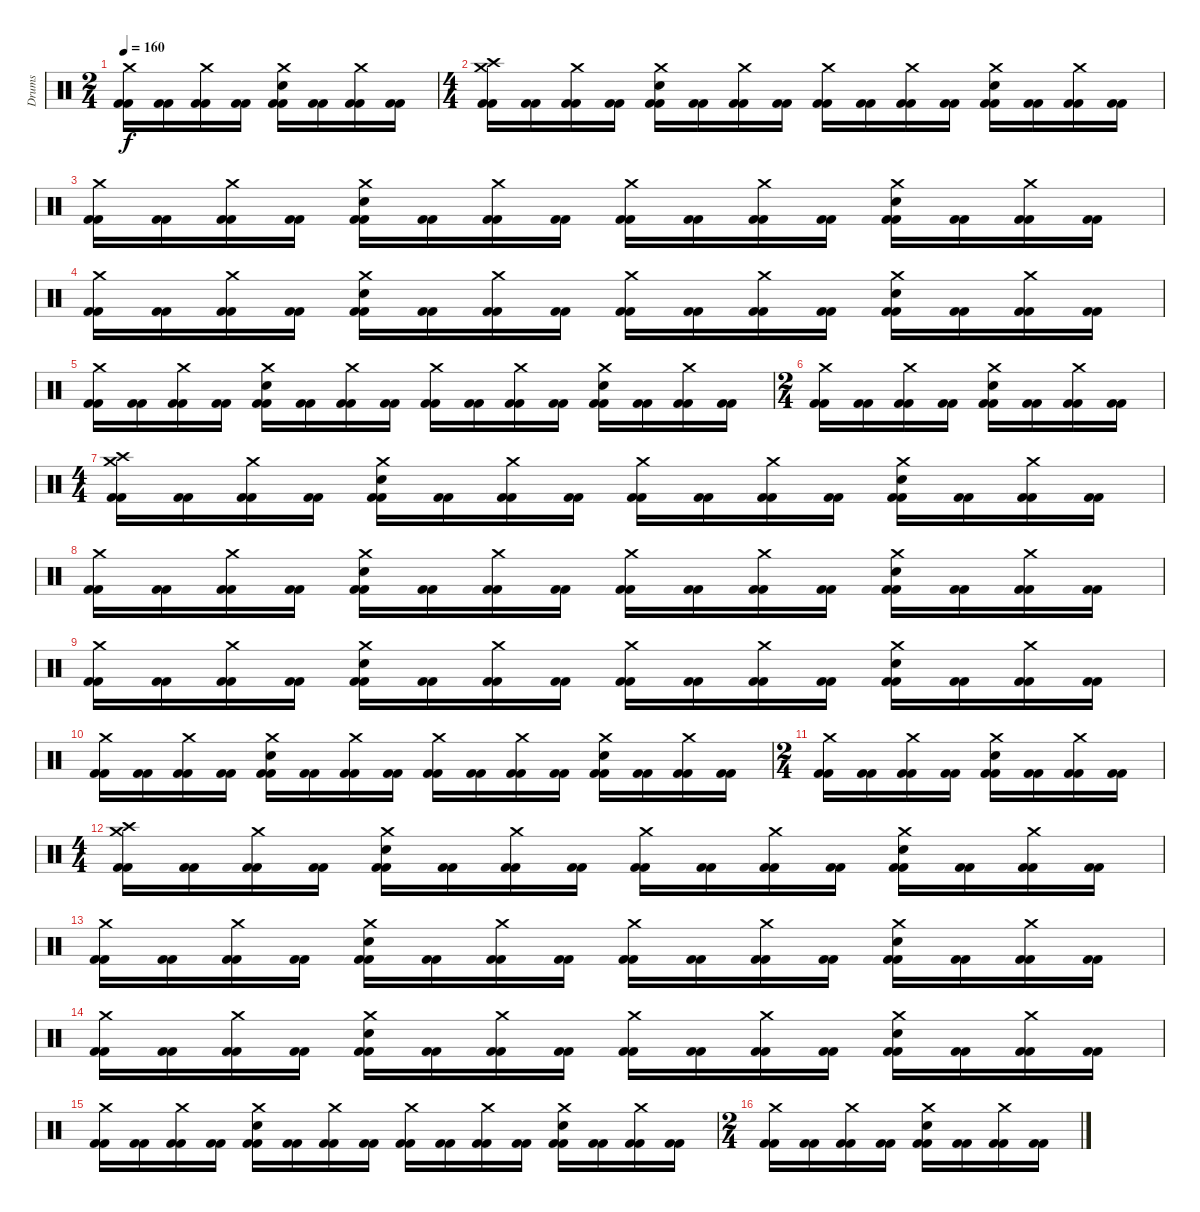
\track ("Drums" "Drums") {instrument percussion}
\staff {score}
\articulation defaults
\ts (2 4)
\tempo 160
\clef neutral
\ks c
("Kick (hit) 2" "Crash medium (hit)" "Kick (hit) 2").16{dy f} ("Kick (hit) 2" "Kick (hit) 2").16 ("Kick (hit) 2" "Crash medium (hit)" "Kick (hit) 2").16 ("Kick (hit) 2" "Kick (hit) 2").16 ("Kick (hit) 2" "Crash medium (hit)" "Electric Snare (hit)" "Kick (hit) 2").16 ("Kick (hit) 2" "Kick (hit) 2").16 ("Kick (hit) 2" "Crash medium (hit)" "Kick (hit) 2").16 ("Kick (hit) 2" "Kick (hit) 2").16 |
\ts (4 4)
("Kick (hit) 2" "Crash medium (hit)" "Crash high (hit)" "Kick (hit) 2").16 ("Kick (hit) 2" "Kick (hit) 2").16 ("Kick (hit) 2" "Crash medium (hit)" "Kick (hit) 2").16 ("Kick (hit) 2" "Kick (hit) 2").16 ("Kick (hit) 2" "Crash medium (hit)" "Electric Snare (hit)" "Kick (hit) 2").16 ("Kick (hit) 2" "Kick (hit) 2").16 ("Kick (hit) 2" "Crash medium (hit)" "Kick (hit) 2").16 ("Kick (hit) 2" "Kick (hit) 2").16 ("Kick (hit) 2" "Crash medium (hit)" "Kick (hit) 2").16 ("Kick (hit) 2" "Kick (hit) 2").16 ("Kick (hit) 2" "Crash medium (hit)" "Kick (hit) 2").16 ("Kick (hit) 2" "Kick (hit) 2").16 ("Kick (hit) 2" "Crash medium (hit)" "Electric Snare (hit)" "Kick (hit) 2").16 ("Kick (hit) 2" "Kick (hit) 2").16 ("Kick (hit) 2" "Crash medium (hit)" "Kick (hit) 2").16 ("Kick (hit) 2" "Kick (hit) 2").16 |
("Kick (hit) 2" "Crash medium (hit)" "Kick (hit) 2").16 ("Kick (hit) 2" "Kick (hit) 2").16 ("Kick (hit) 2" "Crash medium (hit)" "Kick (hit) 2").16 ("Kick (hit) 2" "Kick (hit) 2").16 ("Kick (hit) 2" "Crash medium (hit)" "Electric Snare (hit)" "Kick (hit) 2").16 ("Kick (hit) 2" "Kick (hit) 2").16 ("Kick (hit) 2" "Crash medium (hit)" "Kick (hit) 2").16 ("Kick (hit) 2" "Kick (hit) 2").16 ("Kick (hit) 2" "Crash medium (hit)" "Kick (hit) 2").16 ("Kick (hit) 2" "Kick (hit) 2").16 ("Kick (hit) 2" "Crash medium (hit)" "Kick (hit) 2").16 ("Kick (hit) 2" "Kick (hit) 2").16 ("Kick (hit) 2" "Crash medium (hit)" "Electric Snare (hit)" "Kick (hit) 2").16 ("Kick (hit) 2" "Kick (hit) 2").16 ("Kick (hit) 2" "Crash medium (hit)" "Kick (hit) 2").16 ("Kick (hit) 2" "Kick (hit) 2").16 |
("Kick (hit) 2" "Crash medium (hit)" "Kick (hit) 2").16 ("Kick (hit) 2" "Kick (hit) 2").16 ("Kick (hit) 2" "Crash medium (hit)" "Kick (hit) 2").16 ("Kick (hit) 2" "Kick (hit) 2").16 ("Kick (hit) 2" "Crash medium (hit)" "Electric Snare (hit)" "Kick (hit) 2").16 ("Kick (hit) 2" "Kick (hit) 2").16 ("Kick (hit) 2" "Crash medium (hit)" "Kick (hit) 2").16 ("Kick (hit) 2" "Kick (hit) 2").16 ("Kick (hit) 2" "Crash medium (hit)" "Kick (hit) 2").16 ("Kick (hit) 2" "Kick (hit) 2").16 ("Kick (hit) 2" "Crash medium (hit)" "Kick (hit) 2").16 ("Kick (hit) 2" "Kick (hit) 2").16 ("Kick (hit) 2" "Crash medium (hit)" "Electric Snare (hit)" "Kick (hit) 2").16 ("Kick (hit) 2" "Kick (hit) 2").16 ("Kick (hit) 2" "Crash medium (hit)" "Kick (hit) 2").16 ("Kick (hit) 2" "Kick (hit) 2").16 |
("Kick (hit) 2" "Crash medium (hit)" "Kick (hit) 2").16 ("Kick (hit) 2" "Kick (hit) 2").16 ("Kick (hit) 2" "Crash medium (hit)" "Kick (hit) 2").16 ("Kick (hit) 2" "Kick (hit) 2").16 ("Kick (hit) 2" "Crash medium (hit)" "Electric Snare (hit)" "Kick (hit) 2").16 ("Kick (hit) 2" "Kick (hit) 2").16 ("Kick (hit) 2" "Crash medium (hit)" "Kick (hit) 2").16 ("Kick (hit) 2" "Kick (hit) 2").16 ("Kick (hit) 2" "Crash medium (hit)" "Kick (hit) 2").16 ("Kick (hit) 2" "Kick (hit) 2").16 ("Kick (hit) 2" "Crash medium (hit)" "Kick (hit) 2").16 ("Kick (hit) 2" "Kick (hit) 2").16 ("Kick (hit) 2" "Crash medium (hit)" "Electric Snare (hit)" "Kick (hit) 2").16 ("Kick (hit) 2" "Kick (hit) 2").16 ("Kick (hit) 2" "Crash medium (hit)" "Kick (hit) 2").16 ("Kick (hit) 2" "Kick (hit) 2").16 |
\ts (2 4)
("Kick (hit) 2" "Crash medium (hit)" "Kick (hit) 2").16 ("Kick (hit) 2" "Kick (hit) 2").16 ("Kick (hit) 2" "Crash medium (hit)" "Kick (hit) 2").16 ("Kick (hit) 2" "Kick (hit) 2").16 ("Kick (hit) 2" "Crash medium (hit)" "Electric Snare (hit)" "Kick (hit) 2").16 ("Kick (hit) 2" "Kick (hit) 2").16 ("Kick (hit) 2" "Crash medium (hit)" "Kick (hit) 2").16 ("Kick (hit) 2" "Kick (hit) 2").16 |
\ts (4 4)
("Kick (hit) 2" "Crash medium (hit)" "Crash high (hit)" "Kick (hit) 2").16 ("Kick (hit) 2" "Kick (hit) 2").16 ("Kick (hit) 2" "Crash medium (hit)" "Kick (hit) 2").16 ("Kick (hit) 2" "Kick (hit) 2").16 ("Kick (hit) 2" "Crash medium (hit)" "Electric Snare (hit)" "Kick (hit) 2").16 ("Kick (hit) 2" "Kick (hit) 2").16 ("Kick (hit) 2" "Crash medium (hit)" "Kick (hit) 2").16 ("Kick (hit) 2" "Kick (hit) 2").16 ("Kick (hit) 2" "Crash medium (hit)" "Kick (hit) 2").16 ("Kick (hit) 2" "Kick (hit) 2").16 ("Kick (hit) 2" "Crash medium (hit)" "Kick (hit) 2").16 ("Kick (hit) 2" "Kick (hit) 2").16 ("Kick (hit) 2" "Crash medium (hit)" "Electric Snare (hit)" "Kick (hit) 2").16 ("Kick (hit) 2" "Kick (hit) 2").16 ("Kick (hit) 2" "Crash medium (hit)" "Kick (hit) 2").16 ("Kick (hit) 2" "Kick (hit) 2").16 |
("Kick (hit) 2" "Crash medium (hit)" "Kick (hit) 2").16 ("Kick (hit) 2" "Kick (hit) 2").16 ("Kick (hit) 2" "Crash medium (hit)" "Kick (hit) 2").16 ("Kick (hit) 2" "Kick (hit) 2").16 ("Kick (hit) 2" "Crash medium (hit)" "Electric Snare (hit)" "Kick (hit) 2").16 ("Kick (hit) 2" "Kick (hit) 2").16 ("Kick (hit) 2" "Crash medium (hit)" "Kick (hit) 2").16 ("Kick (hit) 2" "Kick (hit) 2").16 ("Kick (hit) 2" "Crash medium (hit)" "Kick (hit) 2").16 ("Kick (hit) 2" "Kick (hit) 2").16 ("Kick (hit) 2" "Crash medium (hit)" "Kick (hit) 2").16 ("Kick (hit) 2" "Kick (hit) 2").16 ("Kick (hit) 2" "Crash medium (hit)" "Electric Snare (hit)" "Kick (hit) 2").16 ("Kick (hit) 2" "Kick (hit) 2").16 ("Kick (hit) 2" "Crash medium (hit)" "Kick (hit) 2").16 ("Kick (hit) 2" "Kick (hit) 2").16 |
("Kick (hit) 2" "Crash medium (hit)" "Kick (hit) 2").16 ("Kick (hit) 2" "Kick (hit) 2").16 ("Kick (hit) 2" "Crash medium (hit)" "Kick (hit) 2").16 ("Kick (hit) 2" "Kick (hit) 2").16 ("Kick (hit) 2" "Crash medium (hit)" "Electric Snare (hit)" "Kick (hit) 2").16 ("Kick (hit) 2" "Kick (hit) 2").16 ("Kick (hit) 2" "Crash medium (hit)" "Kick (hit) 2").16 ("Kick (hit) 2" "Kick (hit) 2").16 ("Kick (hit) 2" "Crash medium (hit)" "Kick (hit) 2").16 ("Kick (hit) 2" "Kick (hit) 2").16 ("Kick (hit) 2" "Crash medium (hit)" "Kick (hit) 2").16 ("Kick (hit) 2" "Kick (hit) 2").16 ("Kick (hit) 2" "Crash medium (hit)" "Electric Snare (hit)" "Kick (hit) 2").16 ("Kick (hit) 2" "Kick (hit) 2").16 ("Kick (hit) 2" "Crash medium (hit)" "Kick (hit) 2").16 ("Kick (hit) 2" "Kick (hit) 2").16 |
("Kick (hit) 2" "Crash medium (hit)" "Kick (hit) 2").16 ("Kick (hit) 2" "Kick (hit) 2").16 ("Kick (hit) 2" "Crash medium (hit)" "Kick (hit) 2").16 ("Kick (hit) 2" "Kick (hit) 2").16 ("Kick (hit) 2" "Crash medium (hit)" "Electric Snare (hit)" "Kick (hit) 2").16 ("Kick (hit) 2" "Kick (hit) 2").16 ("Kick (hit) 2" "Crash medium (hit)" "Kick (hit) 2").16 ("Kick (hit) 2" "Kick (hit) 2").16 ("Kick (hit) 2" "Crash medium (hit)" "Kick (hit) 2").16 ("Kick (hit) 2" "Kick (hit) 2").16 ("Kick (hit) 2" "Crash medium (hit)" "Kick (hit) 2").16 ("Kick (hit) 2" "Kick (hit) 2").16 ("Kick (hit) 2" "Crash medium (hit)" "Electric Snare (hit)" "Kick (hit) 2").16 ("Kick (hit) 2" "Kick (hit) 2").16 ("Kick (hit) 2" "Crash medium (hit)" "Kick (hit) 2").16 ("Kick (hit) 2" "Kick (hit) 2").16 |
\ts (2 4)
("Kick (hit) 2" "Crash medium (hit)" "Kick (hit) 2").16 ("Kick (hit) 2" "Kick (hit) 2").16 ("Kick (hit) 2" "Crash medium (hit)" "Kick (hit) 2").16 ("Kick (hit) 2" "Kick (hit) 2").16 ("Kick (hit) 2" "Crash medium (hit)" "Electric Snare (hit)" "Kick (hit) 2").16 ("Kick (hit) 2" "Kick (hit) 2").16 ("Kick (hit) 2" "Crash medium (hit)" "Kick (hit) 2").16 ("Kick (hit) 2" "Kick (hit) 2").16 |
\ts (4 4)
("Kick (hit) 2" "Crash medium (hit)" "Crash high (hit)" "Kick (hit) 2").16 ("Kick (hit) 2" "Kick (hit) 2").16 ("Kick (hit) 2" "Crash medium (hit)" "Kick (hit) 2").16 ("Kick (hit) 2" "Kick (hit) 2").16 ("Kick (hit) 2" "Crash medium (hit)" "Electric Snare (hit)" "Kick (hit) 2").16 ("Kick (hit) 2" "Kick (hit) 2").16 ("Kick (hit) 2" "Crash medium (hit)" "Kick (hit) 2").16 ("Kick (hit) 2" "Kick (hit) 2").16 ("Kick (hit) 2" "Crash medium (hit)" "Kick (hit) 2").16 ("Kick (hit) 2" "Kick (hit) 2").16 ("Kick (hit) 2" "Crash medium (hit)" "Kick (hit) 2").16 ("Kick (hit) 2" "Kick (hit) 2").16 ("Kick (hit) 2" "Crash medium (hit)" "Electric Snare (hit)" "Kick (hit) 2").16 ("Kick (hit) 2" "Kick (hit) 2").16 ("Kick (hit) 2" "Crash medium (hit)" "Kick (hit) 2").16 ("Kick (hit) 2" "Kick (hit) 2").16 |
("Kick (hit) 2" "Crash medium (hit)" "Kick (hit) 2").16 ("Kick (hit) 2" "Kick (hit) 2").16 ("Kick (hit) 2" "Crash medium (hit)" "Kick (hit) 2").16 ("Kick (hit) 2" "Kick (hit) 2").16 ("Kick (hit) 2" "Crash medium (hit)" "Electric Snare (hit)" "Kick (hit) 2").16 ("Kick (hit) 2" "Kick (hit) 2").16 ("Kick (hit) 2" "Crash medium (hit)" "Kick (hit) 2").16 ("Kick (hit) 2" "Kick (hit) 2").16 ("Kick (hit) 2" "Crash medium (hit)" "Kick (hit) 2").16 ("Kick (hit) 2" "Kick (hit) 2").16 ("Kick (hit) 2" "Crash medium (hit)" "Kick (hit) 2").16 ("Kick (hit) 2" "Kick (hit) 2").16 ("Kick (hit) 2" "Crash medium (hit)" "Electric Snare (hit)" "Kick (hit) 2").16 ("Kick (hit) 2" "Kick (hit) 2").16 ("Kick (hit) 2" "Crash medium (hit)" "Kick (hit) 2").16 ("Kick (hit) 2" "Kick (hit) 2").16 |
("Kick (hit) 2" "Crash medium (hit)" "Kick (hit) 2").16 ("Kick (hit) 2" "Kick (hit) 2").16 ("Kick (hit) 2" "Crash medium (hit)" "Kick (hit) 2").16 ("Kick (hit) 2" "Kick (hit) 2").16 ("Kick (hit) 2" "Crash medium (hit)" "Electric Snare (hit)" "Kick (hit) 2").16 ("Kick (hit) 2" "Kick (hit) 2").16 ("Kick (hit) 2" "Crash medium (hit)" "Kick (hit) 2").16 ("Kick (hit) 2" "Kick (hit) 2").16 ("Kick (hit) 2" "Crash medium (hit)" "Kick (hit) 2").16 ("Kick (hit) 2" "Kick (hit) 2").16 ("Kick (hit) 2" "Crash medium (hit)" "Kick (hit) 2").16 ("Kick (hit) 2" "Kick (hit) 2").16 ("Kick (hit) 2" "Crash medium (hit)" "Electric Snare (hit)" "Kick (hit) 2").16 ("Kick (hit) 2" "Kick (hit) 2").16 ("Kick (hit) 2" "Crash medium (hit)" "Kick (hit) 2").16 ("Kick (hit) 2" "Kick (hit) 2").16 |
("Kick (hit) 2" "Crash medium (hit)" "Kick (hit) 2").16 ("Kick (hit) 2" "Kick (hit) 2").16 ("Kick (hit) 2" "Crash medium (hit)" "Kick (hit) 2").16 ("Kick (hit) 2" "Kick (hit) 2").16 ("Kick (hit) 2" "Crash medium (hit)" "Electric Snare (hit)" "Kick (hit) 2").16 ("Kick (hit) 2" "Kick (hit) 2").16 ("Kick (hit) 2" "Crash medium (hit)" "Kick (hit) 2").16 ("Kick (hit) 2" "Kick (hit) 2").16 ("Kick (hit) 2" "Crash medium (hit)" "Kick (hit) 2").16 ("Kick (hit) 2" "Kick (hit) 2").16 ("Kick (hit) 2" "Crash medium (hit)" "Kick (hit) 2").16 ("Kick (hit) 2" "Kick (hit) 2").16 ("Kick (hit) 2" "Crash medium (hit)" "Electric Snare (hit)" "Kick (hit) 2").16 ("Kick (hit) 2" "Kick (hit) 2").16 ("Kick (hit) 2" "Crash medium (hit)" "Kick (hit) 2").16 ("Kick (hit) 2" "Kick (hit) 2").16 |
\ts (2 4)
("Kick (hit) 2" "Crash medium (hit)" "Kick (hit) 2").16 ("Kick (hit) 2" "Kick (hit) 2").16 ("Kick (hit) 2" "Crash medium (hit)" "Kick (hit) 2").16 ("Kick (hit) 2" "Kick (hit) 2").16 ("Kick (hit) 2" "Crash medium (hit)" "Electric Snare (hit)" "Kick (hit) 2").16 ("Kick (hit) 2" "Kick (hit) 2").16 ("Kick (hit) 2" "Crash medium (hit)" "Kick (hit) 2").16 ("Kick (hit) 2" "Kick (hit) 2").16
